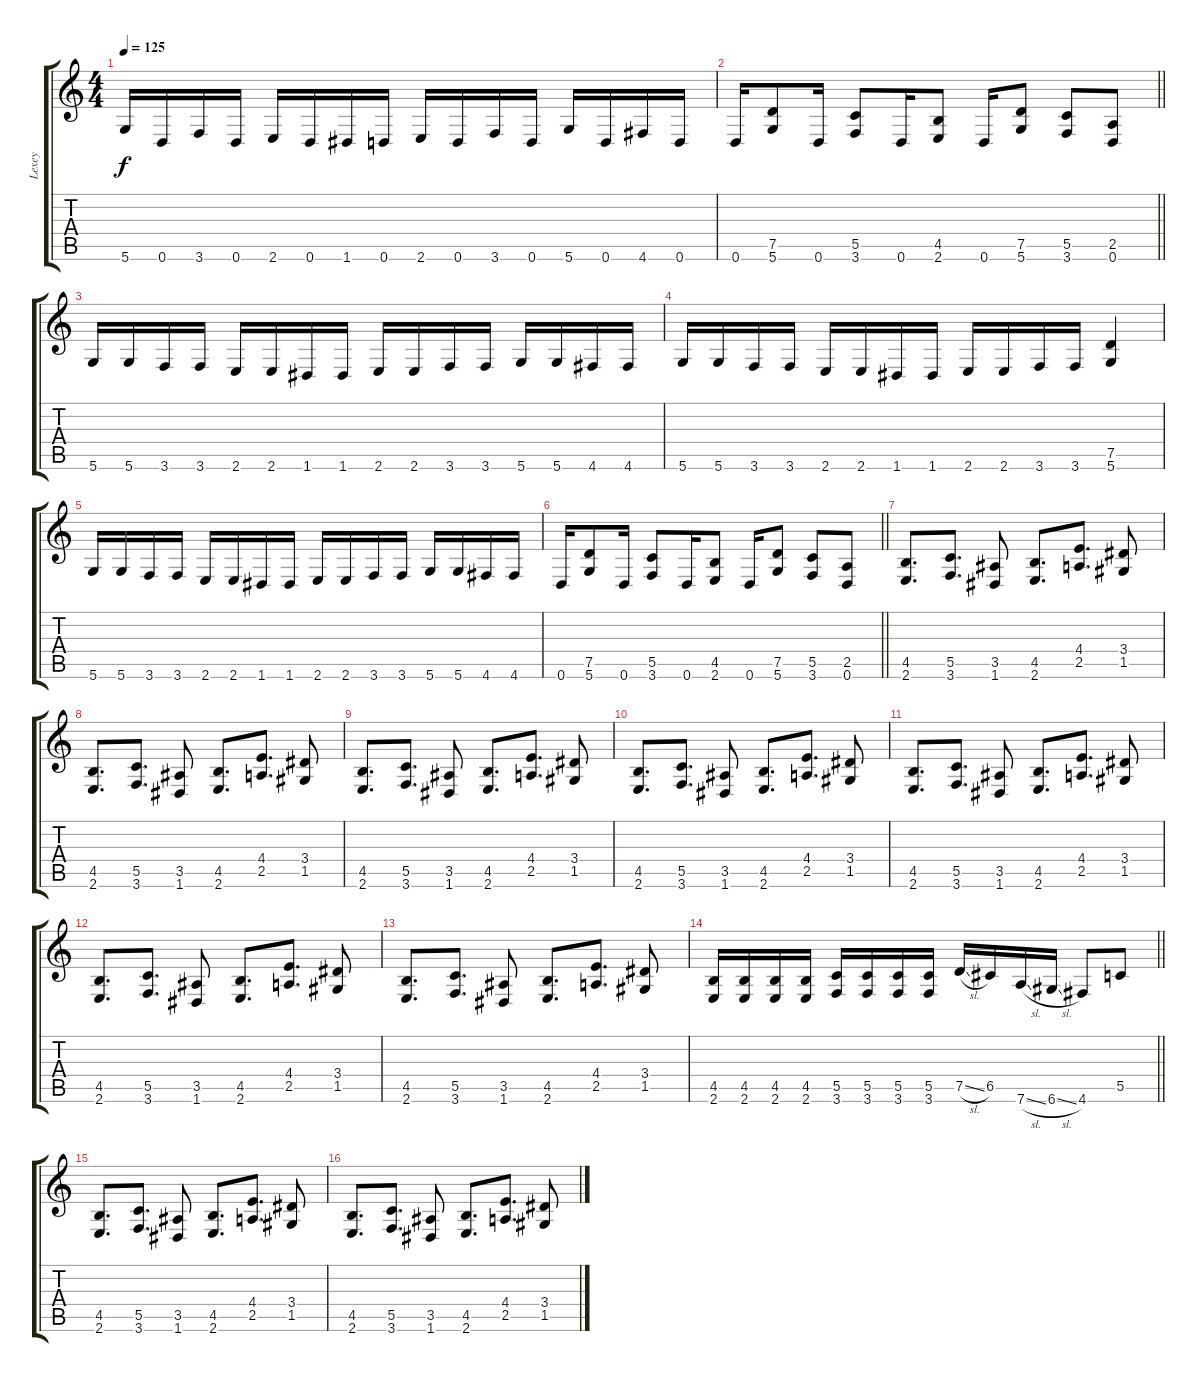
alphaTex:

\track ("Lexey" "Lexey") {instrument distortionguitar}
\staff {score tabs}
\tuning (D4 A3 F3 C3 G2 D2) {hide}
\ts (4 4)
\tempo 125
\clef g2
\ks c
5.6.16{dy f} 0.6.16 3.6.16 0.6.16 2.6.16 0.6.16 1.6.16 0.6.16 2.6.16 0.6.16 3.6.16 0.6.16 5.6.16 0.6.16 4.6.16 0.6.16 |
\barLineRight lightlight
0.6.16 (7.5 5.6).8 0.6.16 (5.5 3.6).8 0.6.16 (4.5 2.6).8 0.6.16 (7.5 5.6).8 (5.5 3.6).8 (2.5 0.6).8 |
5.6.16 5.6.16 3.6.16 3.6.16 2.6.16 2.6.16 1.6.16 1.6.16 2.6.16 2.6.16 3.6.16 3.6.16 5.6.16 5.6.16 4.6.16 4.6.16 |
5.6.16 5.6.16 3.6.16 3.6.16 2.6.16 2.6.16 1.6.16 1.6.16 2.6.16 2.6.16 3.6.16 3.6.16 (7.5 5.6).4 |
5.6.16 5.6.16 3.6.16 3.6.16 2.6.16 2.6.16 1.6.16 1.6.16 2.6.16 2.6.16 3.6.16 3.6.16 5.6.16 5.6.16 4.6.16 4.6.16 |
\barLineRight lightlight
0.6.16 (7.5 5.6).8 0.6.16 (5.5 3.6).8 0.6.16 (4.5 2.6).8 0.6.16 (7.5 5.6).8 (5.5 3.6).8 (2.5 0.6).8 |
(4.5 2.6).8{d} (5.5 3.6).8{d} (3.5 1.6).8 (4.5 2.6).8{d} (4.4 2.5).8{d} (3.4 1.5).8 |
(4.5 2.6).8{d} (5.5 3.6).8{d} (3.5 1.6).8 (4.5 2.6).8{d} (4.4 2.5).8{d} (3.4 1.5).8 |
(4.5 2.6).8{d} (5.5 3.6).8{d} (3.5 1.6).8 (4.5 2.6).8{d} (4.4 2.5).8{d} (3.4 1.5).8 |
(4.5 2.6).8{d} (5.5 3.6).8{d} (3.5 1.6).8 (4.5 2.6).8{d} (4.4 2.5).8{d} (3.4 1.5).8 |
(4.5 2.6).8{d} (5.5 3.6).8{d} (3.5 1.6).8 (4.5 2.6).8{d} (4.4 2.5).8{d} (3.4 1.5).8 |
(4.5 2.6).8{d} (5.5 3.6).8{d} (3.5 1.6).8 (4.5 2.6).8{d} (4.4 2.5).8{d} (3.4 1.5).8 |
(4.5 2.6).8{d} (5.5 3.6).8{d} (3.5 1.6).8 (4.5 2.6).8{d} (4.4 2.5).8{d} (3.4 1.5).8 |
\barLineRight lightlight
(4.5 2.6).16 (4.5 2.6).16 (4.5 2.6).16 (4.5 2.6).16 (5.5 3.6).16 (5.5 3.6).16 (5.5 3.6).16 (5.5 3.6).16 7.5{sl}.16 6.5.16 7.6{sl}.16 6.6{sl}.16 4.6.8 5.5.8 |
(4.5 2.6).8{d} (5.5 3.6).8{d} (3.5 1.6).8 (4.5 2.6).8{d} (4.4 2.5).8{d} (3.4 1.5).8 |
(4.5 2.6).8{d} (5.5 3.6).8{d} (3.5 1.6).8 (4.5 2.6).8{d} (4.4 2.5).8{d} (3.4 1.5).8
